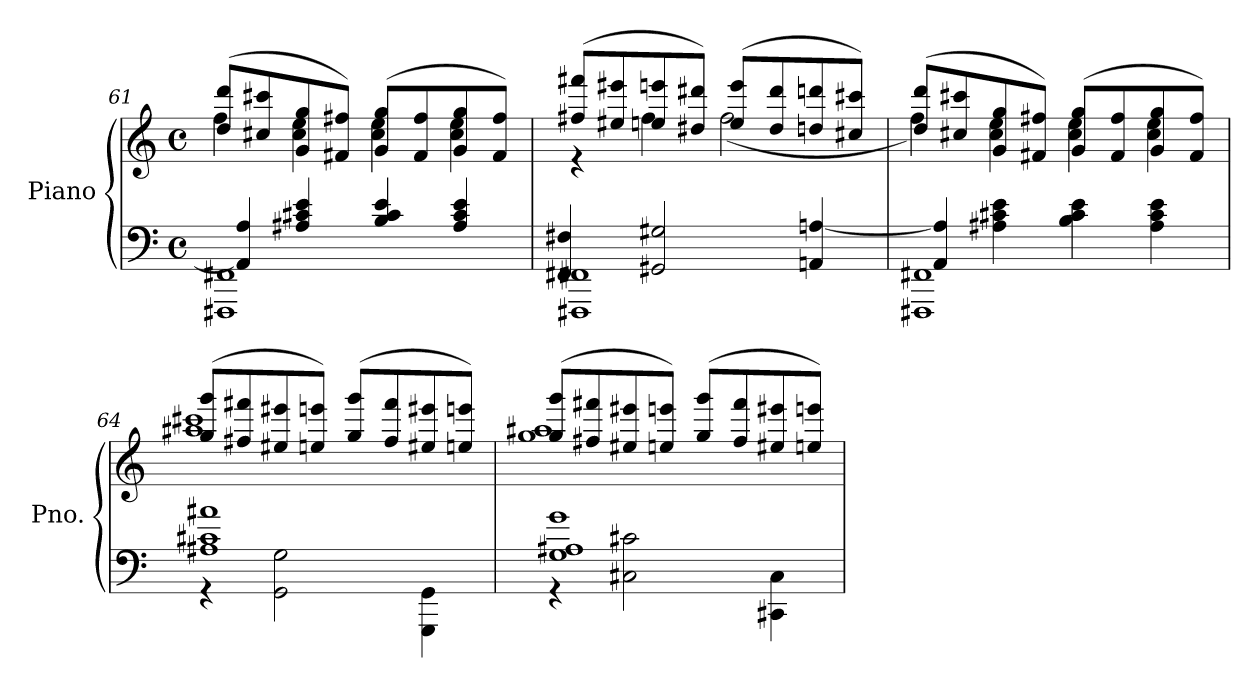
**kern	**kern
*part1	*part1
*staff2	*staff1
*I"Piano	*
*I'Pno.	*
!!LO:LB:g=z
*clefF4	*clefG2
*k[]	*k[]
*M4/4	*M4/4
*met(c)	*met(c)
=61	=61
*^	*^
1FFF#X 1FF#X	4AA/] 4A/	(>8dd/ 8ddd/L	4ff\
.	.	8cc#X/ 8ccc#X/	.
.	4A#X/ 4c#X/ 4e/	8g/ 8gg/	4cc#\ 4ee\
.	.	8f#X/ 8ff#X/J)	.
.	4B/ 4c#/ 4e/	(>8g/ 8gg/L	4cc#\ 4ee\
.	.	8f#/ 8ff#/	.
.	4A#/ 4c#/ 4e/	8g/ 8gg/	4cc#\ 4ee\
.	.	8f#/ 8ff#/J)	.
=62	=62	=62	=62
1FFF#X 1FF#X	4FF#/ 4F#X/	(>8ff#X/ 8fff#X/L	4r
.	.	8ee#X/ 8eee#X/	.
.	2GG#X/ 2G#X/	8een/ 8eeen/	4ff#\
.	.	8dd#X/ 8ddd#X/J)	.
.	.	(>8ee/ 8eee/L	(<2ff#\
.	.	8dd#/ 8ddd#/	.
.	4AAn/ [4An/	8ddn/ 8dddn/	.
.	.	8cc#X/ 8ccc#X/J)	.
=63	=63	=63	=63
1FFF#X 1FF#X	4AA/ 4A/]	(>8dd/ 8ddd/L	4ff\)
.	.	8cc#X/ 8ccc#X/	.
.	4A#X\ 4c#X\ 4e\	8g/ 8gg/	4cc#\ 4ee\
.	.	8f#X/ 8ff#X/J)	.
.	4B\ 4c#\ 4e\	(>8g/ 8gg/L	4cc#\ 4ee\
.	.	8f#/ 8ff#/	.
.	4A#\ 4c#\ 4e\	8g/ 8gg/	4cc#\ 4ee\
.	.	8f#/ 8ff#/J)	.
!!LO:LB:g=z	!!
=64	=64	=64	=64
1A#X 1c#X 1a#X	4r	(>8gg/ 8ggg/L	1aa#X 1ccc#X
.	.	8ff#X/ 8fff#X/	.
.	2GG\ 2G\	8ee#X/ 8eee#X/	.
.	.	8een/ 8eeen/J)	.
.	.	(>8gg/ 8ggg/L	.
.	.	8ff#/ 8fff#/	.
.	4GGG\ 4GG\	8ee#X/ 8eee#X/	.
.	.	8een/ 8eeen/J)	.
=65	=65	=65	=65
1G 1A#X 1g	4r	(>8gg/ 8ggg/L	1gg 1aa#X
.	.	8ff#X/ 8fff#X/	.
.	2C#X\ 2c#X\	8ee#X/ 8eee#X/	.
.	.	8een/ 8eeen/J)	.
.	.	(>8gg/ 8ggg/L	.
.	.	8ff#/ 8fff#/	.
.	4CC#X\ 4C#\	8ee#X/ 8eee#X/	.
.	.	8een/ 8eeen/J)	.
*v	*v	*	*
*	*v	*v
=	=
*-	*-
